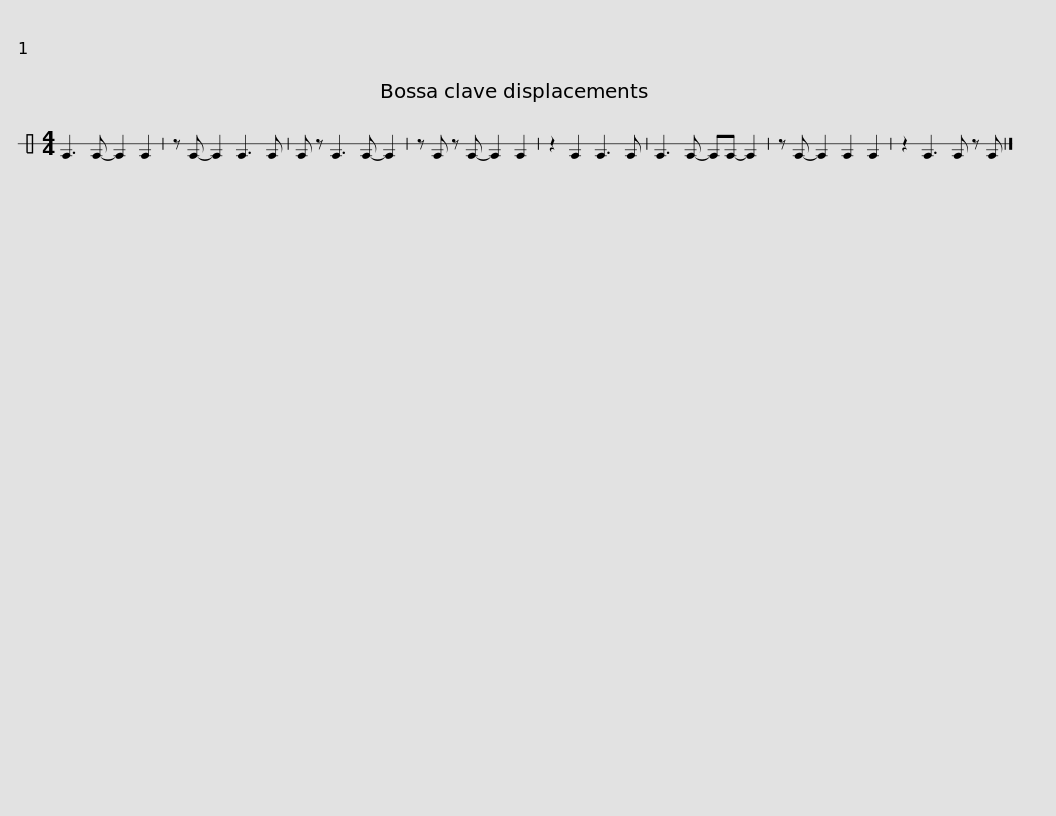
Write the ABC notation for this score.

X:1
L:1/8
M:4/4
I:linebreak $
K:C
V:1 perc stafflines=1
K:none
V:1
 E3 E- E2 E2 | z E- E2 E3 E | E z E3 E- E2 | z E z E- E2 E2 |$ z2 E2 E3 E | %5
 E3 E- EE- E2 | z E- E2 E2 E2 | z2 E3 E z E |] %8
